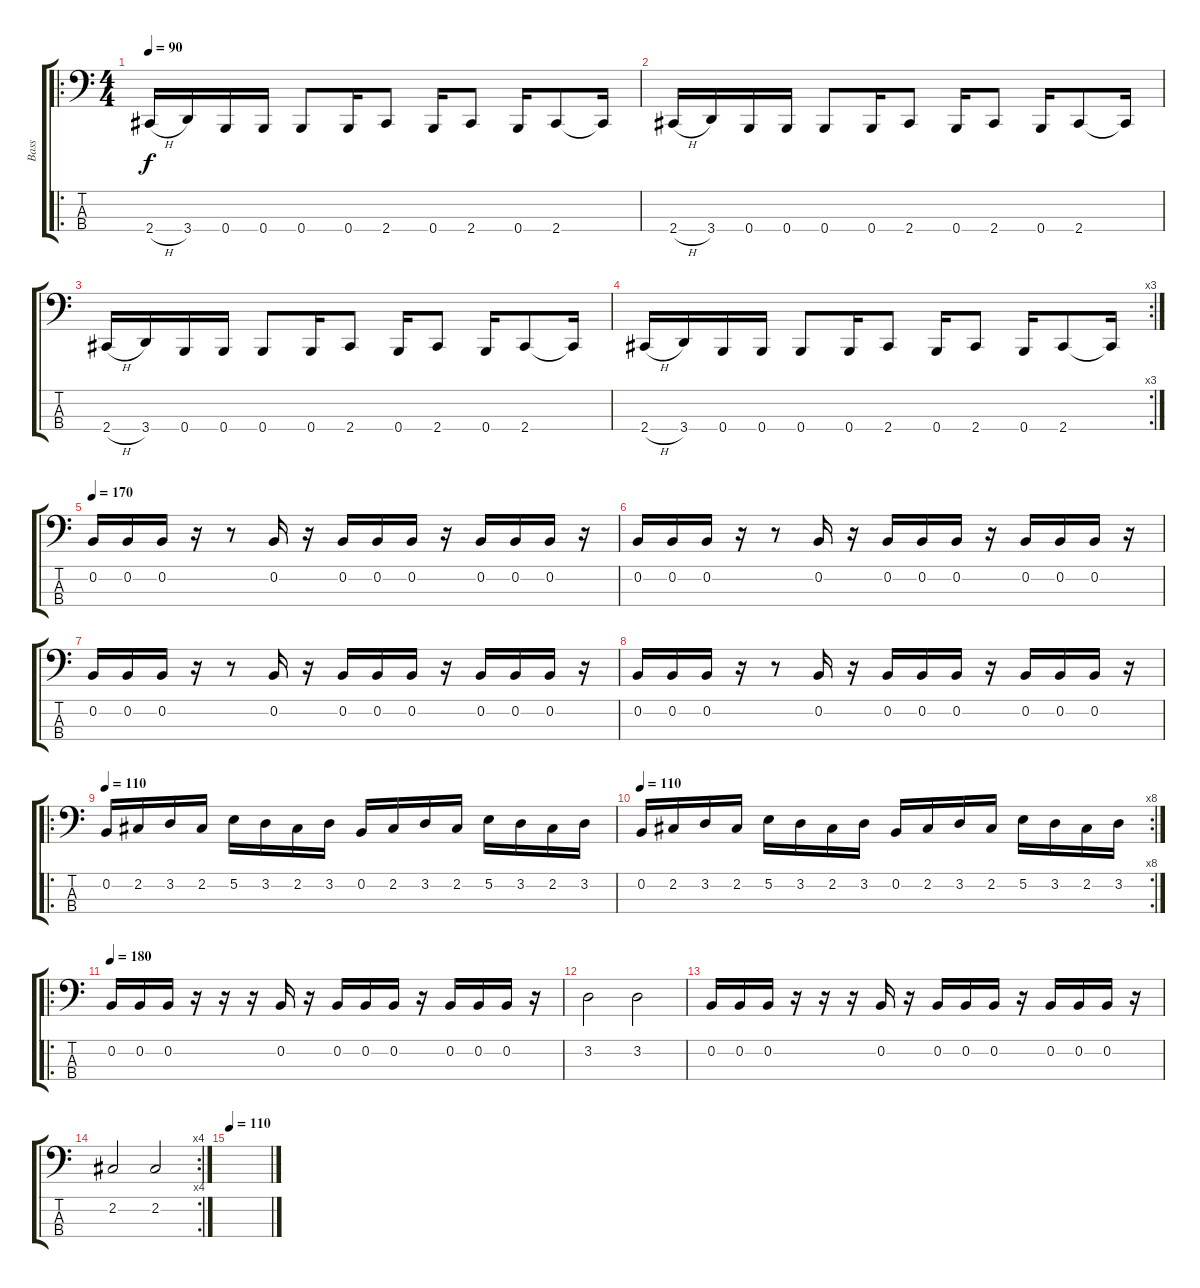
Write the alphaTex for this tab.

\track ("Bass" "Bass") {instrument electricbassfinger}
\staff {score tabs}
\tuning (E2 B1 Gb1 B0) {hide}
\ro
\ts (4 4)
\tempo 90
\clef f4
\ks c
2.4{h}.16{dy f instrument electricbassfinger} 3.4.16 0.4.16 0.4.16 0.4.8 0.4.16 2.4.8 0.4.16 2.4.8 0.4.16 2.4.8 2.4{t}.16 |
2.4{h}.16 3.4.16 0.4.16 0.4.16 0.4.8 0.4.16 2.4.8 0.4.16 2.4.8 0.4.16 2.4.8 2.4{t}.16 |
2.4{h}.16 3.4.16 0.4.16 0.4.16 0.4.8 0.4.16 2.4.8 0.4.16 2.4.8 0.4.16 2.4.8 2.4{t}.16 |
\rc 3
2.4{h}.16 3.4.16 0.4.16 0.4.16 0.4.8 0.4.16 2.4.8 0.4.16 2.4.8 0.4.16 2.4.8 2.4{t}.16 |
\tempo 170
0.2.16 0.2.16 0.2.16 r.16 r.8 0.2.16 r.16 0.2.16 0.2.16 0.2.16 r.16 0.2.16 0.2.16 0.2.16 r.16 |
0.2.16 0.2.16 0.2.16 r.16 r.8 0.2.16 r.16 0.2.16 0.2.16 0.2.16 r.16 0.2.16 0.2.16 0.2.16 r.16 |
0.2.16 0.2.16 0.2.16 r.16 r.8 0.2.16 r.16 0.2.16 0.2.16 0.2.16 r.16 0.2.16 0.2.16 0.2.16 r.16 |
0.2.16 0.2.16 0.2.16 r.16 r.8 0.2.16 r.16 0.2.16 0.2.16 0.2.16 r.16 0.2.16 0.2.16 0.2.16 r.16 |
\ro
\tempo 110
0.2.16 2.2.16 3.2.16 2.2.16 5.2.16 3.2.16 2.2.16 3.2.16 0.2.16 2.2.16 3.2.16 2.2.16 5.2.16 3.2.16 2.2.16 3.2.16 |
\rc 8
\tempo 110
0.2.16 2.2.16 3.2.16 2.2.16 5.2.16 3.2.16 2.2.16 3.2.16 0.2.16 2.2.16 3.2.16 2.2.16 5.2.16 3.2.16 2.2.16 3.2.16 |
\ro
\tempo 180
0.2.16 0.2.16 0.2.16 r.16 r.16 r.16 0.2.16 r.16 0.2.16 0.2.16 0.2.16 r.16 0.2.16 0.2.16 0.2.16 r.16 |
3.2.2 3.2.2 |
0.2.16 0.2.16 0.2.16 r.16 r.16 r.16 0.2.16 r.16 0.2.16 0.2.16 0.2.16 r.16 0.2.16 0.2.16 0.2.16 r.16 |
\rc 4
2.2.2 2.2.2 |
\tempo 110
